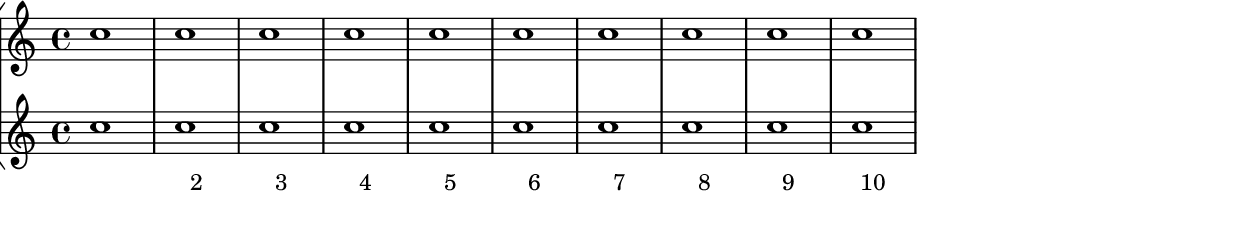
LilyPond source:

%% Generated by lilypond-book
%% Options: [exampleindent=10.16\mm,indent=0\mm,line-width=160\mm]
\include "lilypond-book-preamble.ly"


% ****************************************************************
% Start cut-&-pastable-section
% ****************************************************************

#(ly:set-option 'eps-box-padding 3.000000)



\paper {
  indent = 0\mm
  line-width = 160\mm
  % offset the left padding, also add 1mm as lilypond creates cropped
  % images with a little space on the right
  line-width = #(- line-width (* mm  3.000000) (* mm 1))
}

\layout {
  
}




% ****************************************************************
% ly snippet:
% ****************************************************************
\sourcefilename "/lilypond-2.24.3/input/regression/centered-bar-numbers-down.ly"
\sourcefileline 0
\version "2.23.3"

\header {
  texidoc = "Measure-centered bar numbers may be placed beneath
the staves."
}

\layout {
  \context {
    \Score
    centerBarNumbers = ##t
    \override CenteredBarNumberLineSpanner.direction = #DOWN
  }
}

\new StaffGroup <<
  \repeat unfold 10 { c''1 }
  \repeat unfold 10 { c''1 }
>>


% ****************************************************************
% end ly snippet
% ****************************************************************
